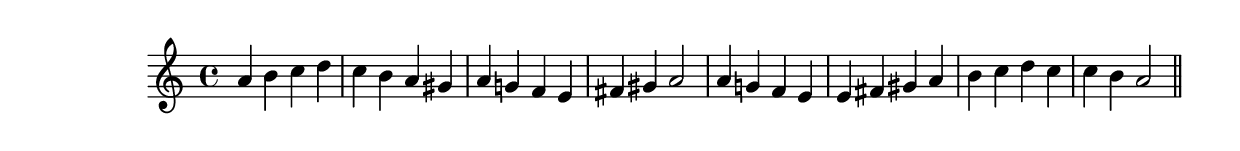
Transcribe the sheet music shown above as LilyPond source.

\version "2.14.0"
%{\header {
  composer = "L.R. Lewis" % II-3-89, p. 48
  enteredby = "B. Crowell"
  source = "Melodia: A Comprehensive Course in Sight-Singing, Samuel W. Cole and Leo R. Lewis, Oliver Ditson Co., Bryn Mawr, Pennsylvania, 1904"
}%}
\score{{\key a \minor
\time 4/4
%{\tempo 4=130
%}\relative a' {
  a4 b c d | c b a gis | a g! f e | fis gis a2 | a4 g! f e | e fis gis a | b c d c | c b a2
  \bar "||"
}

}}